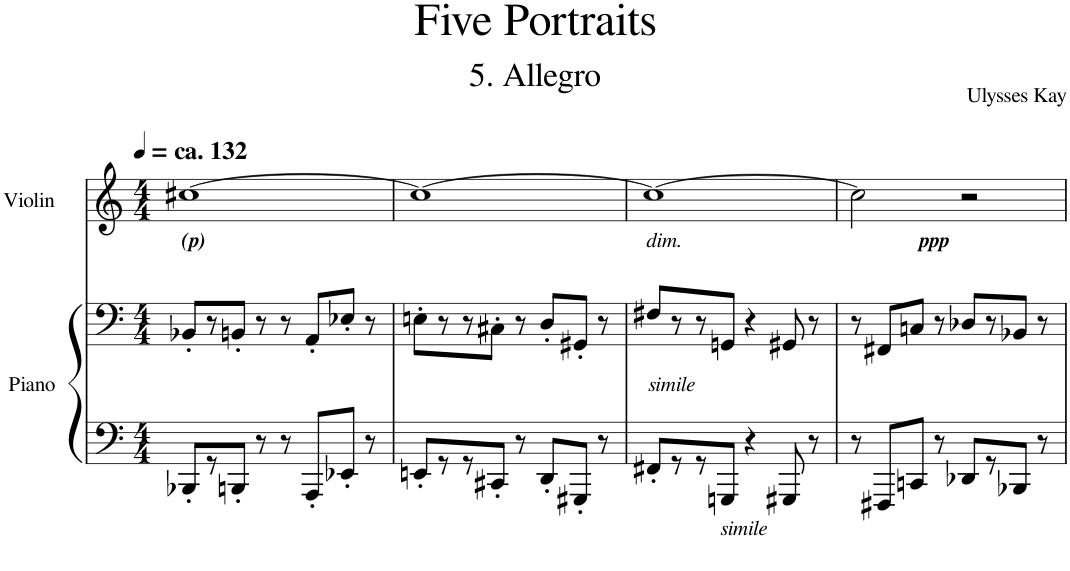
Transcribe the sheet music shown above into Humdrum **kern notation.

**kern	**kern	**kern
*part2	*part2	*part1
*staff3	*staff2	*staff1
*I"Piano	*	*I"Violin
*I'Pno.	*	*I'Vln.
*clefF4	*clefF4	*clefG2
*k[]	*k[]	*k[]
*M4/4	*M4/4	*M4/4
=1	=1	=1
!	!	!LO:TX:a:B:t=ca. 132
!	!	!LO:TX:b:Bi:t=(p)
8BBB-X'/L	8BB-X'/L	[1cc#X
8r	8r	.
8BBBn'/J	8BBn'/J	.
8r	8r	.
8r	8r	.
8AAA'/L	8AA'/L	.
8EE-X'/J	8E-X'/J	.
8r	8r	.
=2	=2	=2
8EEn'/L	8En'\L	1cc#_
8r	8r	.
8r	8r	.
8CC#X'/J	8C#X'\J	.
8r	8r	.
8DD'/L	8D'/L	.
8GGG#X'/J	8GG#X'/J	.
8r	8r	.
=3	=3	=3
!	!	!LO:TX:b:i:t=dim.
8FF#X'/L	8F#X/L	1cc#_
8r	8r	.
8r	8r	.
!	!LO:TX:b:i:t=simile	!
!LO:TX:b:i:t=simile	!	!
8GGGn/J	8GGn/J	.
4r	4r	.
8GGG#X/	8GG#X/	.
8r	8r	.
=4	=4	=4
8r	8r	2cc#\]
8FFF#X/L	8FF#X/L	.
8CCn/J	8Cn/J	.
8r	8r	.
!	!	!LO:TX:b:Bi:t=ppp
8DD-X/L	8D-X/L	2r
8r	8r	.
8BBB-X/J	8BB-X/J	.
8r	8r	.
=	=	=
*-	*-	*-
